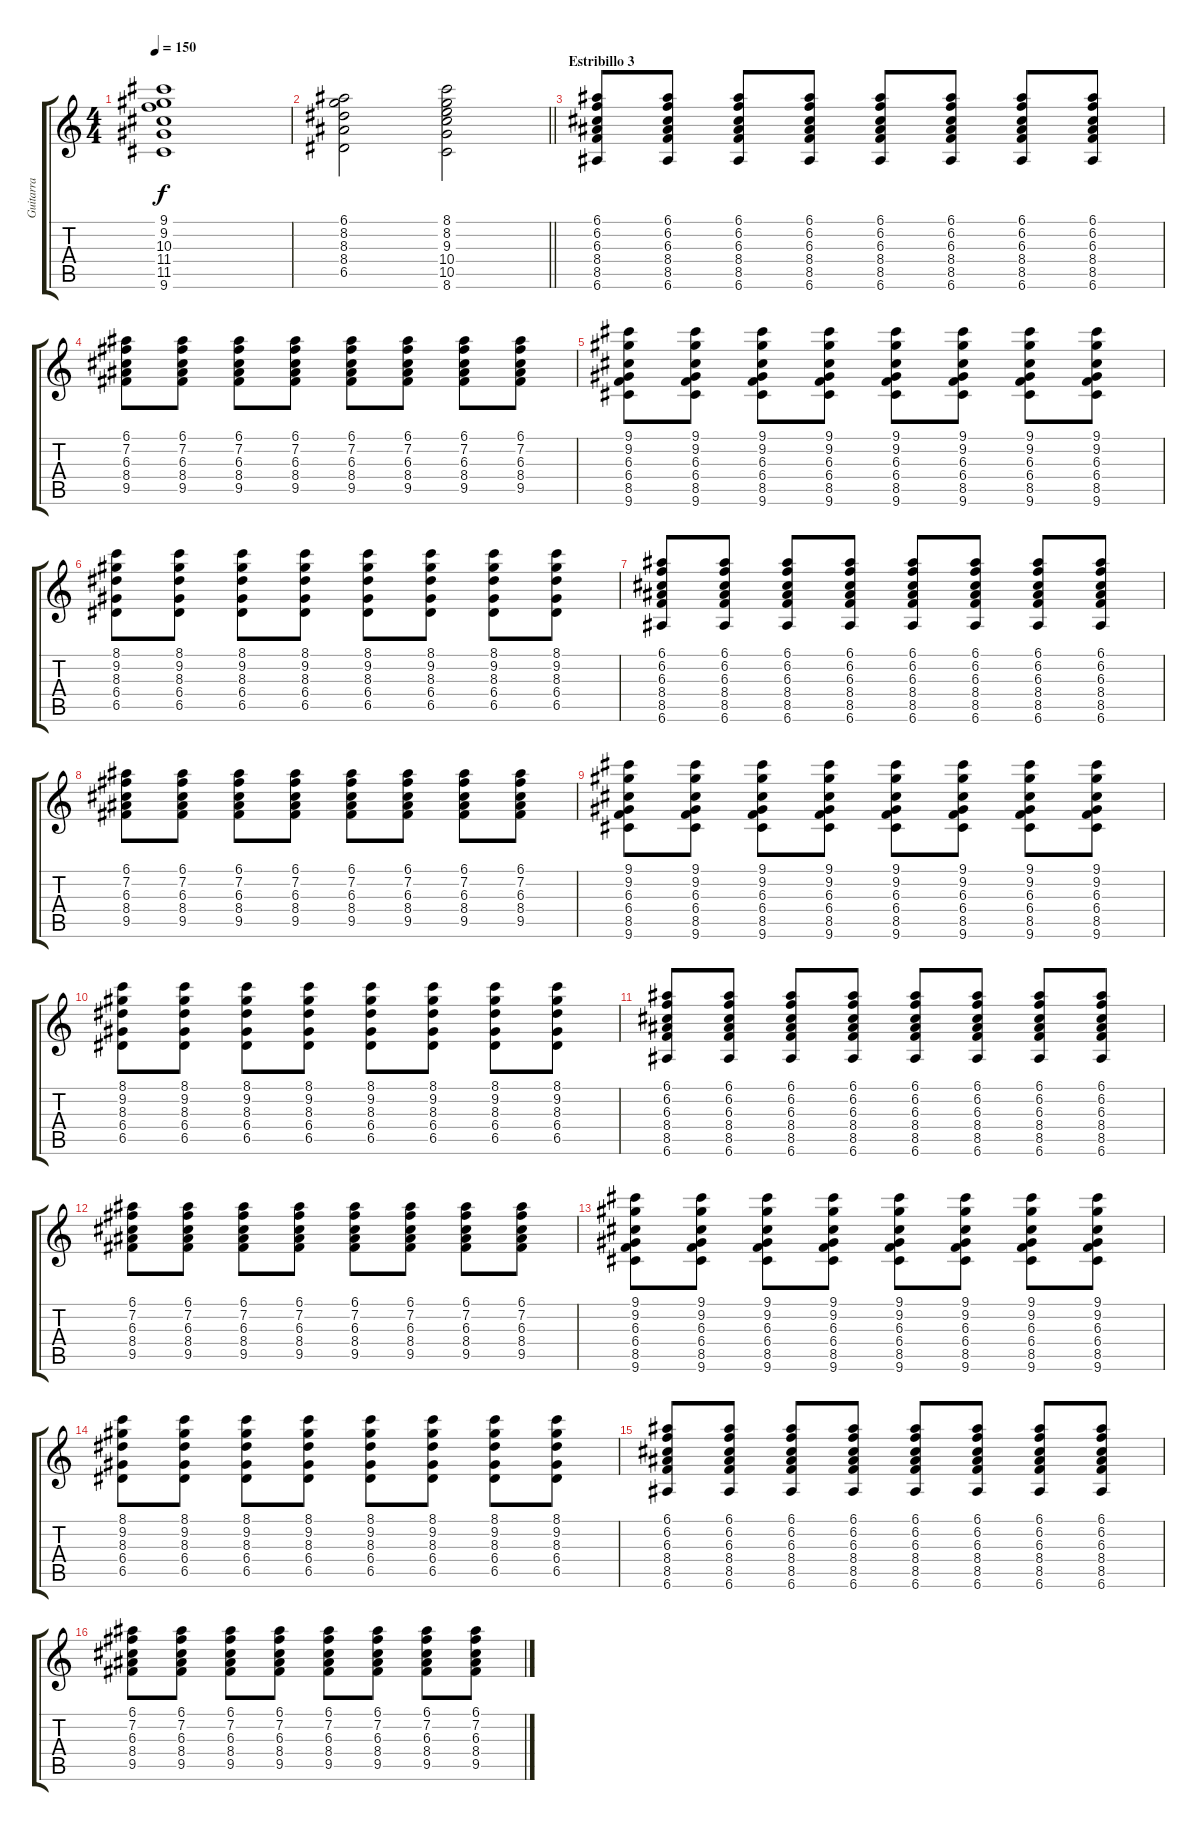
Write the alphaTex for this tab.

\track ("Guitarra" "Guitarra") {instrument electricguitarclean}
\staff {score tabs}
\tuning (E4 B3 G3 D3 A2 E2) {hide}
\ts (4 4)
\tempo 150
\clef g2
\ks c
(9.1 9.2 10.3 11.4 11.5 9.6).1{dy f} |
\barLineRight lightlight
(6.1 8.2 8.3 8.4 6.5).2 (8.1 8.2 9.3 10.4 10.5 8.6).2 |
\section ("" "Estribillo 3")
(6.1 6.2 6.3 8.4 8.5 6.6).8 (6.1 6.2 6.3 8.4 8.5 6.6).8 (6.1 6.2 6.3 8.4 8.5 6.6).8 (6.1 6.2 6.3 8.4 8.5 6.6).8 (6.1 6.2 6.3 8.4 8.5 6.6).8 (6.1 6.2 6.3 8.4 8.5 6.6).8 (6.1 6.2 6.3 8.4 8.5 6.6).8 (6.1 6.2 6.3 8.4 8.5 6.6).8 |
(6.1 7.2 6.3 8.4 9.5).8 (6.1 7.2 6.3 8.4 9.5).8 (6.1 7.2 6.3 8.4 9.5).8 (6.1 7.2 6.3 8.4 9.5).8 (6.1 7.2 6.3 8.4 9.5).8 (6.1 7.2 6.3 8.4 9.5).8 (6.1 7.2 6.3 8.4 9.5).8 (6.1 7.2 6.3 8.4 9.5).8 |
(9.1 9.2 6.3 6.4 8.5 9.6).8 (9.1 9.2 6.3 6.4 8.5 9.6).8 (9.1 9.2 6.3 6.4 8.5 9.6).8 (9.1 9.2 6.3 6.4 8.5 9.6).8 (9.1 9.2 6.3 6.4 8.5 9.6).8 (9.1 9.2 6.3 6.4 8.5 9.6).8 (9.1 9.2 6.3 6.4 8.5 9.6).8 (9.1 9.2 6.3 6.4 8.5 9.6).8 |
(8.1 9.2 8.3 6.4 6.5).8 (8.1 9.2 8.3 6.4 6.5).8 (8.1 9.2 8.3 6.4 6.5).8 (8.1 9.2 8.3 6.4 6.5).8 (8.1 9.2 8.3 6.4 6.5).8 (8.1 9.2 8.3 6.4 6.5).8 (8.1 9.2 8.3 6.4 6.5).8 (8.1 9.2 8.3 6.4 6.5).8 |
(6.1 6.2 6.3 8.4 8.5 6.6).8 (6.1 6.2 6.3 8.4 8.5 6.6).8 (6.1 6.2 6.3 8.4 8.5 6.6).8 (6.1 6.2 6.3 8.4 8.5 6.6).8 (6.1 6.2 6.3 8.4 8.5 6.6).8 (6.1 6.2 6.3 8.4 8.5 6.6).8 (6.1 6.2 6.3 8.4 8.5 6.6).8 (6.1 6.2 6.3 8.4 8.5 6.6).8 |
(6.1 7.2 6.3 8.4 9.5).8 (6.1 7.2 6.3 8.4 9.5).8 (6.1 7.2 6.3 8.4 9.5).8 (6.1 7.2 6.3 8.4 9.5).8 (6.1 7.2 6.3 8.4 9.5).8 (6.1 7.2 6.3 8.4 9.5).8 (6.1 7.2 6.3 8.4 9.5).8 (6.1 7.2 6.3 8.4 9.5).8 |
(9.1 9.2 6.3 6.4 8.5 9.6).8 (9.1 9.2 6.3 6.4 8.5 9.6).8 (9.1 9.2 6.3 6.4 8.5 9.6).8 (9.1 9.2 6.3 6.4 8.5 9.6).8 (9.1 9.2 6.3 6.4 8.5 9.6).8 (9.1 9.2 6.3 6.4 8.5 9.6).8 (9.1 9.2 6.3 6.4 8.5 9.6).8 (9.1 9.2 6.3 6.4 8.5 9.6).8 |
(8.1 9.2 8.3 6.4 6.5).8 (8.1 9.2 8.3 6.4 6.5).8 (8.1 9.2 8.3 6.4 6.5).8 (8.1 9.2 8.3 6.4 6.5).8 (8.1 9.2 8.3 6.4 6.5).8 (8.1 9.2 8.3 6.4 6.5).8 (8.1 9.2 8.3 6.4 6.5).8 (8.1 9.2 8.3 6.4 6.5).8 |
(6.1 6.2 6.3 8.4 8.5 6.6).8 (6.1 6.2 6.3 8.4 8.5 6.6).8 (6.1 6.2 6.3 8.4 8.5 6.6).8 (6.1 6.2 6.3 8.4 8.5 6.6).8 (6.1 6.2 6.3 8.4 8.5 6.6).8 (6.1 6.2 6.3 8.4 8.5 6.6).8 (6.1 6.2 6.3 8.4 8.5 6.6).8 (6.1 6.2 6.3 8.4 8.5 6.6).8 |
(6.1 7.2 6.3 8.4 9.5).8 (6.1 7.2 6.3 8.4 9.5).8 (6.1 7.2 6.3 8.4 9.5).8 (6.1 7.2 6.3 8.4 9.5).8 (6.1 7.2 6.3 8.4 9.5).8 (6.1 7.2 6.3 8.4 9.5).8 (6.1 7.2 6.3 8.4 9.5).8 (6.1 7.2 6.3 8.4 9.5).8 |
(9.1 9.2 6.3 6.4 8.5 9.6).8 (9.1 9.2 6.3 6.4 8.5 9.6).8 (9.1 9.2 6.3 6.4 8.5 9.6).8 (9.1 9.2 6.3 6.4 8.5 9.6).8 (9.1 9.2 6.3 6.4 8.5 9.6).8 (9.1 9.2 6.3 6.4 8.5 9.6).8 (9.1 9.2 6.3 6.4 8.5 9.6).8 (9.1 9.2 6.3 6.4 8.5 9.6).8 |
(8.1 9.2 8.3 6.4 6.5).8 (8.1 9.2 8.3 6.4 6.5).8 (8.1 9.2 8.3 6.4 6.5).8 (8.1 9.2 8.3 6.4 6.5).8 (8.1 9.2 8.3 6.4 6.5).8 (8.1 9.2 8.3 6.4 6.5).8 (8.1 9.2 8.3 6.4 6.5).8 (8.1 9.2 8.3 6.4 6.5).8 |
(6.1 6.2 6.3 8.4 8.5 6.6).8 (6.1 6.2 6.3 8.4 8.5 6.6).8 (6.1 6.2 6.3 8.4 8.5 6.6).8 (6.1 6.2 6.3 8.4 8.5 6.6).8 (6.1 6.2 6.3 8.4 8.5 6.6).8 (6.1 6.2 6.3 8.4 8.5 6.6).8 (6.1 6.2 6.3 8.4 8.5 6.6).8 (6.1 6.2 6.3 8.4 8.5 6.6).8 |
(6.1 7.2 6.3 8.4 9.5).8 (6.1 7.2 6.3 8.4 9.5).8 (6.1 7.2 6.3 8.4 9.5).8 (6.1 7.2 6.3 8.4 9.5).8 (6.1 7.2 6.3 8.4 9.5).8 (6.1 7.2 6.3 8.4 9.5).8 (6.1 7.2 6.3 8.4 9.5).8 (6.1 7.2 6.3 8.4 9.5).8
